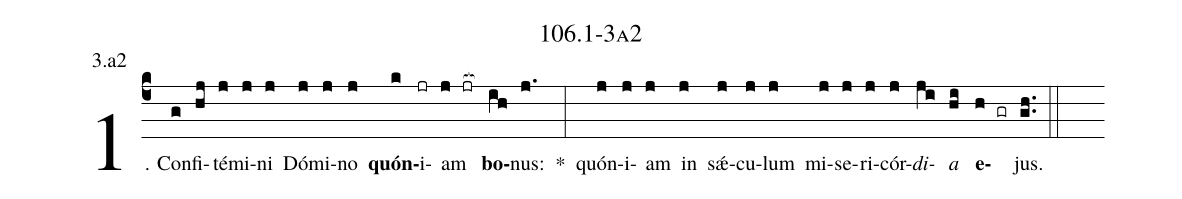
name: 106.1-3a2;
annotation: 3.a2;
%%
(c4)1. Con(g)fi(hj)té(j)mi(j)ni(j) Dó(j)mi(j)no(j) <b>quón</b>(k)i(jr)am(j jr[ocb:1{]) <b>bo</b>(ih[ocb:0}])nus:(j.) *(:) quón(j)i(j)am(j) in(j) sǽ(j)cu(j)lum(j) mi(j)se(j)ri(j)cór(j)<i>di</i>(ji)<i>a</i>(hi) <b>e</b>(h gr)jus.(gh..) (::)
